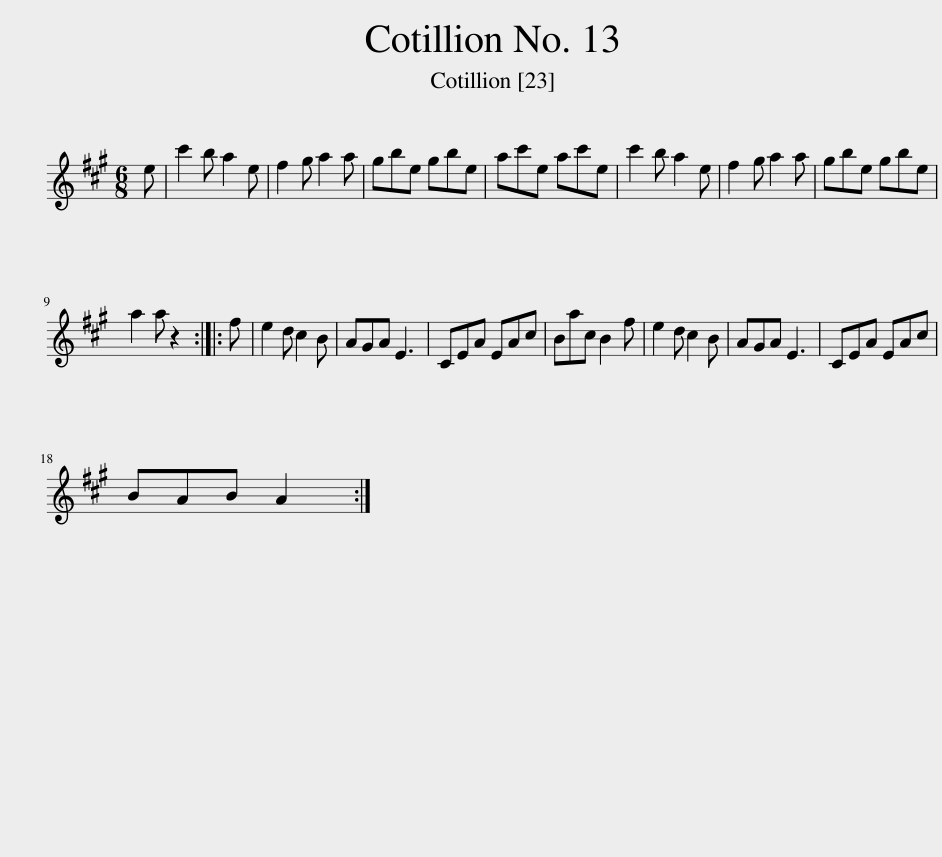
X:1
L:1/8
M:6/8
I:linebreak $
K:A
V:1 treble
V:1
 e | c'2 b a2 e | f2 g a2 a | gbe gbe | ac'e ac'e | %5
 c'2 b a2 e | f2 g a2 a | gbe gbe |$ a2 a z2 :: f | %10
 e2 d c2 B | AGA E3 | CEA EAc | Bac B2 f | e2 d c2 B | %15
 AGA E3 | CEA EAc |$ BAB A2 :| %18
